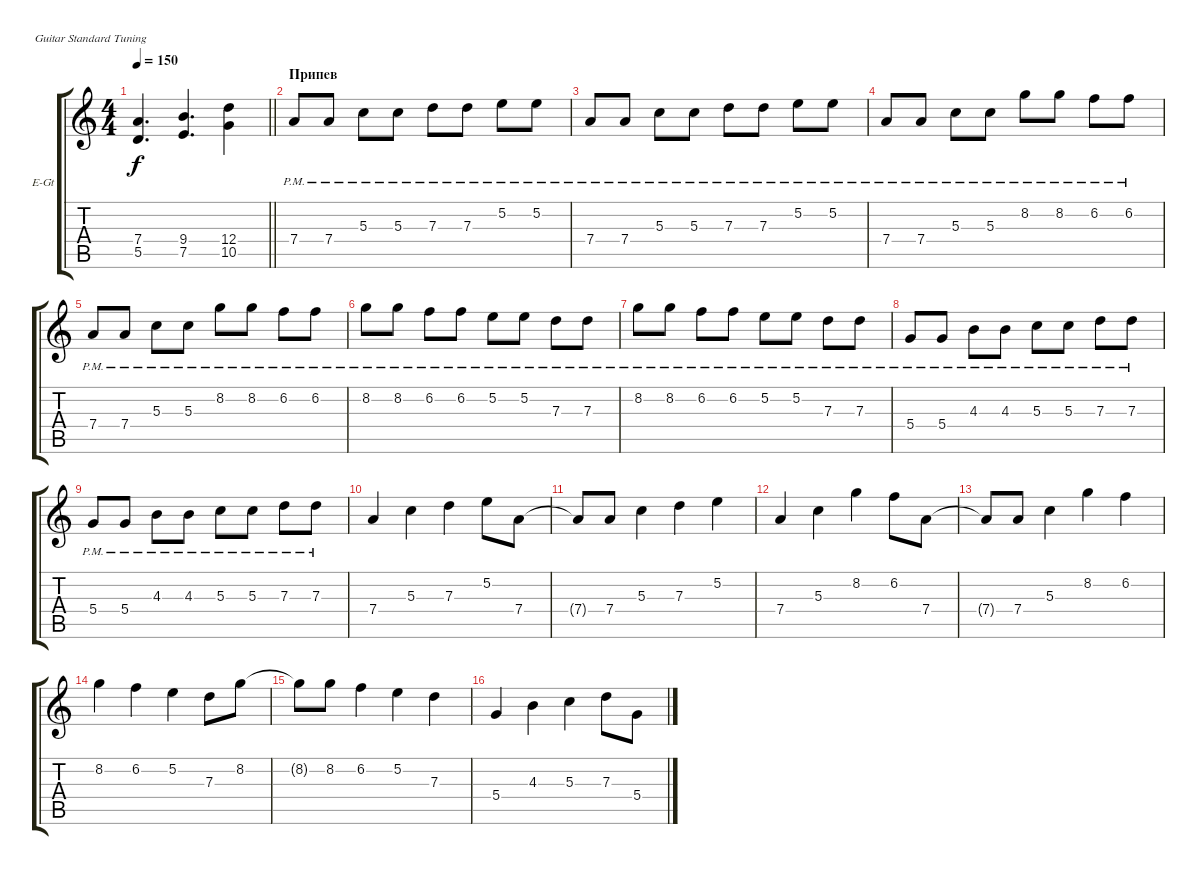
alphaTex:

\bracketExtendMode groupsimilarinstruments
\firstSystemTrackNameOrientation horizontal
\otherSystemsTrackNameOrientation horizontal
\track ("Overdrive Guitar" "E-Gt") {instrument distortionguitar}
\staff {score tabs}
\tuning (E4 B3 G3 D3 A2 E2)
\ts (4 4)
\tempo 150
\clef g2
\barLineRight lightlight
\ks c
(7.4 5.5).4{d dy f} (9.4 7.5).4{d} (12.4 10.5).4 |
\section ("" "Припев")
7.4{pm}.8 7.4{pm}.8 5.3{pm}.8 5.3{pm}.8 7.3{pm}.8 7.3{pm}.8 5.2{pm}.8 5.2{pm}.8 |
7.4{pm}.8 7.4{pm}.8 5.3{pm}.8 5.3{pm}.8 7.3{pm}.8 7.3{pm}.8 5.2{pm}.8 5.2{pm}.8 |
7.4{pm}.8 7.4{pm}.8 5.3{pm}.8 5.3{pm}.8 8.2{pm}.8 8.2{pm}.8 6.2{pm}.8 6.2{pm}.8 |
7.4{pm}.8 7.4{pm}.8 5.3{pm}.8 5.3{pm}.8 8.2{pm}.8 8.2{pm}.8 6.2{pm}.8 6.2{pm}.8 |
8.2{pm}.8 8.2{pm}.8 6.2{pm}.8 6.2{pm}.8 5.2{pm}.8 5.2{pm}.8 7.3{pm}.8 7.3{pm}.8 |
8.2{pm}.8 8.2{pm}.8 6.2{pm}.8 6.2{pm}.8 5.2{pm}.8 5.2{pm}.8 7.3{pm}.8 7.3{pm}.8 |
5.4{pm}.8 5.4{pm}.8 4.3{pm}.8 4.3{pm}.8 5.3{pm}.8 5.3{pm}.8 7.3{pm}.8 7.3{pm}.8 |
5.4{pm}.8 5.4{pm}.8 4.3{pm}.8 4.3{pm}.8 5.3{pm}.8 5.3{pm}.8 7.3{pm}.8 7.3{pm}.8 |
7.4.4 5.3.4 7.3.4 5.2.8 7.4.8 |
7.4{t}.8 7.4.8 5.3.4 7.3.4 5.2.4 |
7.4.4 5.3.4 8.2.4 6.2.8 7.4.8 |
7.4{t}.8 7.4.8 5.3.4 8.2.4 6.2.4 |
8.2.4 6.2.4 5.2.4 7.3.8 8.2.8 |
8.2{t}.8 8.2.8 6.2.4 5.2.4 7.3.4 |
5.4.4 4.3.4 5.3.4 7.3.8 5.4.8
